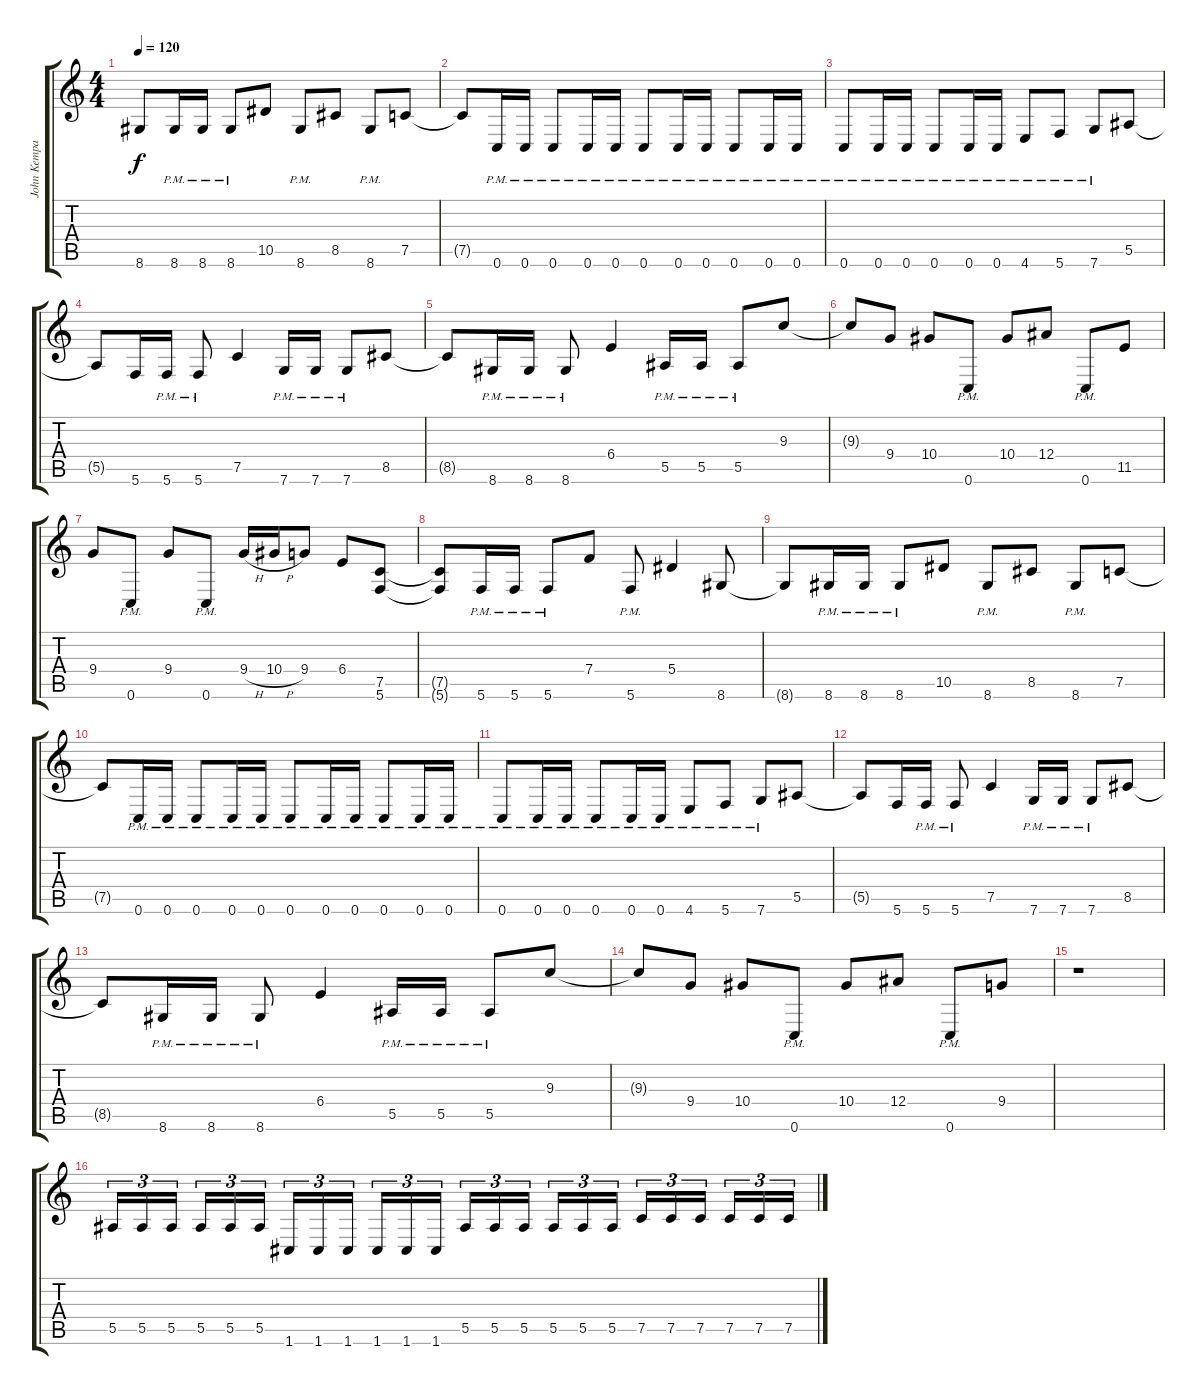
\track ("John Kempainen (Rhythm Guitar)" "John Kempa") {instrument distortionguitar}
\staff {score tabs}
\tuning (C4 G3 Eb3 Bb2 F2 C2) {hide}
\ts (4 4)
\tempo 120
\clef g2
\ks c
8.6{t}.8{dy f} 8.6{pm}.16 8.6{pm}.16 8.6{pm}.8 10.5.8 8.6{pm}.8 8.5.8 8.6{pm}.8 7.5.8 |
7.5{t}.8 0.6{pm}.16 0.6{pm}.16 0.6{pm}.8 0.6{pm}.16 0.6{pm}.16 0.6{pm}.8 0.6{pm}.16 0.6{pm}.16 0.6{pm}.8 0.6{pm}.16 0.6{pm}.16 |
0.6{pm}.8 0.6{pm}.16 0.6{pm}.16 0.6{pm}.8 0.6{pm}.16 0.6{pm}.16 4.6{pm}.8 5.6{pm}.8 7.6{pm}.8 5.5.8 |
5.5{t}.8 5.6.16 5.6{pm}.16 5.6{pm}.8 7.5.4 7.6{pm}.16 7.6{pm}.16 7.6{pm}.8 8.5.8 |
8.5{t}.8 8.6{pm}.16 8.6{pm}.16 8.6{pm}.8 6.4.4 5.5{pm}.16 5.5{pm}.16 5.5{pm}.8 9.3.8 |
9.3{t}.8 9.4.8 10.4.8 0.6{pm}.8 10.4.8 12.4.8 0.6{pm}.8 11.5.8 |
9.4.8 0.6{pm}.8 9.4.8 0.6{pm}.8 9.4{h}.16 10.4{h}.16 9.4.8 6.4.8 (7.5 5.6).8 |
(7.5{t} 5.6{t}).8 5.6{pm}.16 5.6{pm}.16 5.6{pm}.8 7.4.8 5.6{pm}.8 5.4.4 8.6.8 |
8.6{t}.8 8.6{pm}.16 8.6{pm}.16 8.6{pm}.8 10.5.8 8.6{pm}.8 8.5.8 8.6{pm}.8 7.5.8 |
7.5{t}.8 0.6{pm}.16 0.6{pm}.16 0.6{pm}.8 0.6{pm}.16 0.6{pm}.16 0.6{pm}.8 0.6{pm}.16 0.6{pm}.16 0.6{pm}.8 0.6{pm}.16 0.6{pm}.16 |
0.6{pm}.8 0.6{pm}.16 0.6{pm}.16 0.6{pm}.8 0.6{pm}.16 0.6{pm}.16 4.6{pm}.8 5.6{pm}.8 7.6{pm}.8 5.5.8 |
5.5{t}.8 5.6.16 5.6{pm}.16 5.6{pm}.8 7.5.4 7.6{pm}.16 7.6{pm}.16 7.6{pm}.8 8.5.8 |
8.5{t}.8 8.6{pm}.16 8.6{pm}.16 8.6{pm}.8 6.4.4 5.5{pm}.16 5.5{pm}.16 5.5{pm}.8 9.3.8 |
9.3{t}.8 9.4.8 10.4.8 0.6{pm}.8 10.4.8 12.4.8 0.6{pm}.8 9.4.8 |
r.1 |
5.5.16{tu (3 2)} 5.5.16{tu (3 2)} 5.5.16{tu (3 2)} 5.5.16{tu (3 2)} 5.5.16{tu (3 2)} 5.5.16{tu (3 2)} 1.6.16{tu (3 2)} 1.6.16{tu (3 2)} 1.6.16{tu (3 2)} 1.6.16{tu (3 2)} 1.6.16{tu (3 2)} 1.6.16{tu (3 2)} 5.5.16{tu (3 2)} 5.5.16{tu (3 2)} 5.5.16{tu (3 2)} 5.5.16{tu (3 2)} 5.5.16{tu (3 2)} 5.5.16{tu (3 2)} 7.5.16{tu (3 2)} 7.5.16{tu (3 2)} 7.5.16{tu (3 2)} 7.5.16{tu (3 2)} 7.5.16{tu (3 2)} 7.5.16{tu (3 2)}
